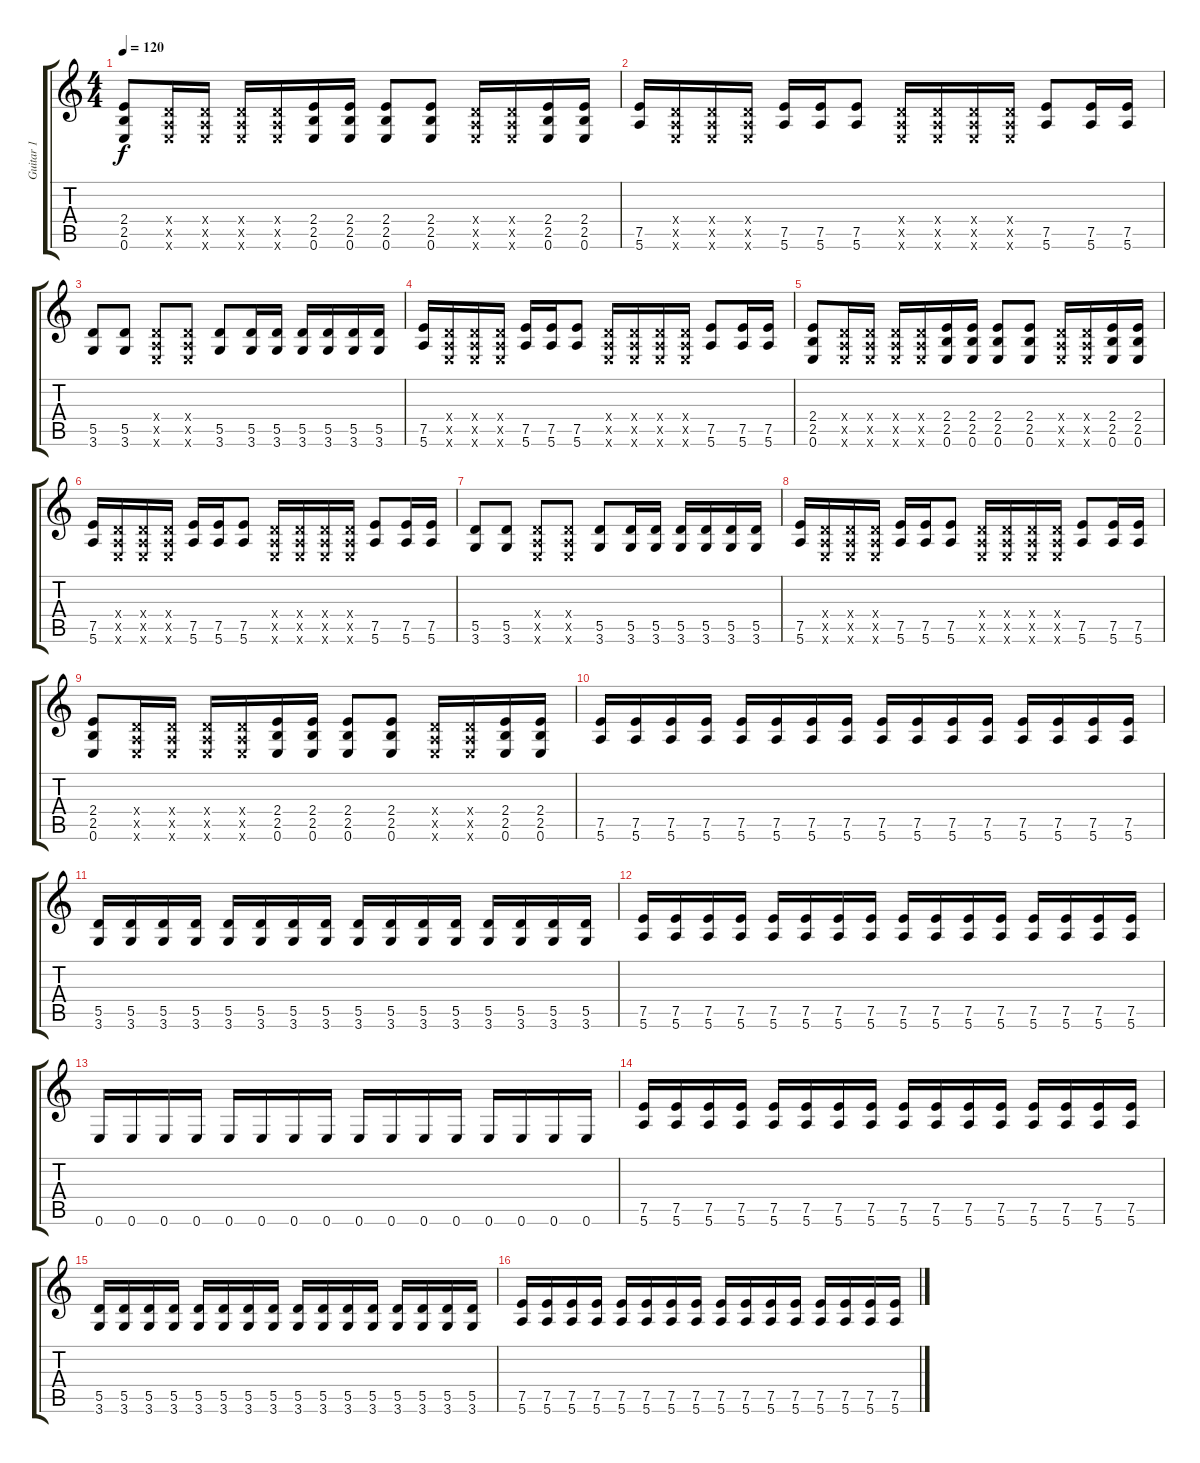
\track ("Guitar 1" "Guitar 1") {instrument overdrivenguitar}
\staff {score tabs}
\tuning (E4 B3 G3 D3 A2 E2) {hide}
\ts (4 4)
\tempo 120
\clef g2
\ks c
(2.4 2.5 0.6).8{dy f} (0.4{x} 0.5{x} 0.6{x}).16 (0.4{x} 0.5{x} 0.6{x}).16 (0.4{x} 0.5{x} 0.6{x}).16 (0.4{x} 0.5{x} 0.6{x}).16 (2.4 2.5 0.6).16 (2.4 2.5 0.6).16 (2.4 2.5 0.6).8 (2.4 2.5 0.6).8 (0.4{x} 0.5{x} 0.6{x}).16 (0.4{x} 0.5{x} 0.6{x}).16 (2.4 2.5 0.6).16 (2.4 2.5 0.6).16 |
(7.5 5.6).16 (0.4{x} 0.5{x} 0.6{x}).16 (0.4{x} 0.5{x} 0.6{x}).16 (0.4{x} 0.5{x} 0.6{x}).16 (7.5 5.6).16 (7.5 5.6).16 (7.5 5.6).8 (0.4{x} 0.5{x} 0.6{x}).16 (0.4{x} 0.5{x} 0.6{x}).16 (0.4{x} 0.5{x} 0.6{x}).16 (0.4{x} 0.5{x} 0.6{x}).16 (7.5 5.6).8 (7.5 5.6).16 (7.5 5.6).16 |
(5.5 3.6).8 (5.5 3.6).8 (0.4{x} 0.5{x} 0.6{x}).8 (0.4{x} 0.5{x} 0.6{x}).8 (5.5 3.6).8 (5.5 3.6).16 (5.5 3.6).16 (5.5 3.6).16 (5.5 3.6).16 (5.5 3.6).16 (5.5 3.6).16 |
(7.5 5.6).16 (0.4{x} 0.5{x} 0.6{x}).16 (0.4{x} 0.5{x} 0.6{x}).16 (0.4{x} 0.5{x} 0.6{x}).16 (7.5 5.6).16 (7.5 5.6).16 (7.5 5.6).8 (0.4{x} 0.5{x} 0.6{x}).16 (0.4{x} 0.5{x} 0.6{x}).16 (0.4{x} 0.5{x} 0.6{x}).16 (0.4{x} 0.5{x} 0.6{x}).16 (7.5 5.6).8 (7.5 5.6).16 (7.5 5.6).16 |
(2.4 2.5 0.6).8 (0.4{x} 0.5{x} 0.6{x}).16 (0.4{x} 0.5{x} 0.6{x}).16 (0.4{x} 0.5{x} 0.6{x}).16 (0.4{x} 0.5{x} 0.6{x}).16 (2.4 2.5 0.6).16 (2.4 2.5 0.6).16 (2.4 2.5 0.6).8 (2.4 2.5 0.6).8 (0.4{x} 0.5{x} 0.6{x}).16 (0.4{x} 0.5{x} 0.6{x}).16 (2.4 2.5 0.6).16 (2.4 2.5 0.6).16 |
(7.5 5.6).16 (0.4{x} 0.5{x} 0.6{x}).16 (0.4{x} 0.5{x} 0.6{x}).16 (0.4{x} 0.5{x} 0.6{x}).16 (7.5 5.6).16 (7.5 5.6).16 (7.5 5.6).8 (0.4{x} 0.5{x} 0.6{x}).16 (0.4{x} 0.5{x} 0.6{x}).16 (0.4{x} 0.5{x} 0.6{x}).16 (0.4{x} 0.5{x} 0.6{x}).16 (7.5 5.6).8 (7.5 5.6).16 (7.5 5.6).16 |
(5.5 3.6).8 (5.5 3.6).8 (0.4{x} 0.5{x} 0.6{x}).8 (0.4{x} 0.5{x} 0.6{x}).8 (5.5 3.6).8 (5.5 3.6).16 (5.5 3.6).16 (5.5 3.6).16 (5.5 3.6).16 (5.5 3.6).16 (5.5 3.6).16 |
(7.5 5.6).16 (0.4{x} 0.5{x} 0.6{x}).16 (0.4{x} 0.5{x} 0.6{x}).16 (0.4{x} 0.5{x} 0.6{x}).16 (7.5 5.6).16 (7.5 5.6).16 (7.5 5.6).8 (0.4{x} 0.5{x} 0.6{x}).16 (0.4{x} 0.5{x} 0.6{x}).16 (0.4{x} 0.5{x} 0.6{x}).16 (0.4{x} 0.5{x} 0.6{x}).16 (7.5 5.6).8 (7.5 5.6).16 (7.5 5.6).16 |
(2.4 2.5 0.6).8 (0.4{x} 0.5{x} 0.6{x}).16 (0.4{x} 0.5{x} 0.6{x}).16 (0.4{x} 0.5{x} 0.6{x}).16 (0.4{x} 0.5{x} 0.6{x}).16 (2.4 2.5 0.6).16 (2.4 2.5 0.6).16 (2.4 2.5 0.6).8 (2.4 2.5 0.6).8 (0.4{x} 0.5{x} 0.6{x}).16 (0.4{x} 0.5{x} 0.6{x}).16 (2.4 2.5 0.6).16 (2.4 2.5 0.6).16 |
(7.5 5.6).16 (7.5 5.6).16 (7.5 5.6).16 (7.5 5.6).16 (7.5 5.6).16 (7.5 5.6).16 (7.5 5.6).16 (7.5 5.6).16 (7.5 5.6).16 (7.5 5.6).16 (7.5 5.6).16 (7.5 5.6).16 (7.5 5.6).16 (7.5 5.6).16 (7.5 5.6).16 (7.5 5.6).16 |
(5.5 3.6).16 (5.5 3.6).16 (5.5 3.6).16 (5.5 3.6).16 (5.5 3.6).16 (5.5 3.6).16 (5.5 3.6).16 (5.5 3.6).16 (5.5 3.6).16 (5.5 3.6).16 (5.5 3.6).16 (5.5 3.6).16 (5.5 3.6).16 (5.5 3.6).16 (5.5 3.6).16 (5.5 3.6).16 |
(7.5 5.6).16 (7.5 5.6).16 (7.5 5.6).16 (7.5 5.6).16 (7.5 5.6).16 (7.5 5.6).16 (7.5 5.6).16 (7.5 5.6).16 (7.5 5.6).16 (7.5 5.6).16 (7.5 5.6).16 (7.5 5.6).16 (7.5 5.6).16 (7.5 5.6).16 (7.5 5.6).16 (7.5 5.6).16 |
0.6.16 0.6.16 0.6.16 0.6.16 0.6.16 0.6.16 0.6.16 0.6.16 0.6.16 0.6.16 0.6.16 0.6.16 0.6.16 0.6.16 0.6.16 0.6.16 |
(7.5 5.6).16 (7.5 5.6).16 (7.5 5.6).16 (7.5 5.6).16 (7.5 5.6).16 (7.5 5.6).16 (7.5 5.6).16 (7.5 5.6).16 (7.5 5.6).16 (7.5 5.6).16 (7.5 5.6).16 (7.5 5.6).16 (7.5 5.6).16 (7.5 5.6).16 (7.5 5.6).16 (7.5 5.6).16 |
(5.5 3.6).16 (5.5 3.6).16 (5.5 3.6).16 (5.5 3.6).16 (5.5 3.6).16 (5.5 3.6).16 (5.5 3.6).16 (5.5 3.6).16 (5.5 3.6).16 (5.5 3.6).16 (5.5 3.6).16 (5.5 3.6).16 (5.5 3.6).16 (5.5 3.6).16 (5.5 3.6).16 (5.5 3.6).16 |
(7.5 5.6).16 (7.5 5.6).16 (7.5 5.6).16 (7.5 5.6).16 (7.5 5.6).16 (7.5 5.6).16 (7.5 5.6).16 (7.5 5.6).16 (7.5 5.6).16 (7.5 5.6).16 (7.5 5.6).16 (7.5 5.6).16 (7.5 5.6).16 (7.5 5.6).16 (7.5 5.6).16 (7.5 5.6).16
